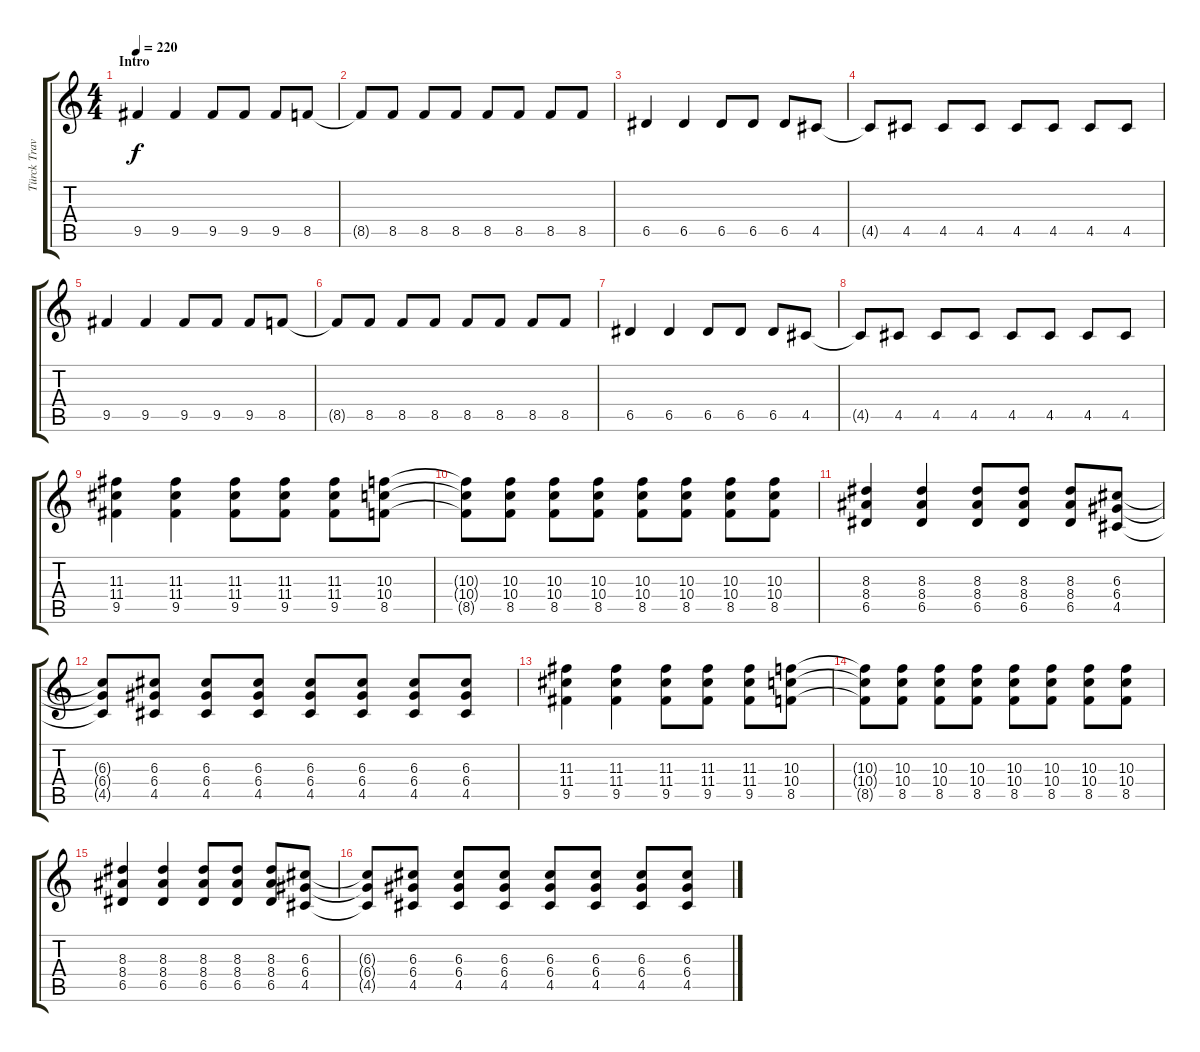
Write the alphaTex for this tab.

\track ("Türck Travolta" "Türck Trav") {instrument distortionguitar}
\staff {score tabs}
\tuning (E4 B3 G3 D3 A2 E2) {hide}
\ts (4 4)
\section ("" "Intro")
\tempo 220
\clef g2
\ks c
9.5.4{dy f instrument distortionguitar} 9.5.4 9.5.8 9.5.8 9.5.8 8.5.8 |
8.5{t}.8 8.5.8 8.5.8 8.5.8 8.5.8 8.5.8 8.5.8 8.5.8 |
6.5.4 6.5.4 6.5.8 6.5.8 6.5.8 4.5.8 |
4.5{t}.8 4.5.8 4.5.8 4.5.8 4.5.8 4.5.8 4.5.8 4.5.8 |
9.5.4 9.5.4 9.5.8 9.5.8 9.5.8 8.5.8 |
8.5{t}.8 8.5.8 8.5.8 8.5.8 8.5.8 8.5.8 8.5.8 8.5.8 |
6.5.4 6.5.4 6.5.8 6.5.8 6.5.8 4.5.8 |
4.5{t}.8 4.5.8 4.5.8 4.5.8 4.5.8 4.5.8 4.5.8 4.5.8 |
(11.3 11.4 9.5).4 (11.3 11.4 9.5).4 (11.3 11.4 9.5).8 (11.3 11.4 9.5).8 (11.3 11.4 9.5).8 (10.3 10.4 8.5).8 |
(10.3{t} 10.4{t} 8.5{t}).8 (10.3 10.4 8.5).8 (10.3 10.4 8.5).8 (10.3 10.4 8.5).8 (10.3 10.4 8.5).8 (10.3 10.4 8.5).8 (10.3 10.4 8.5).8 (10.3 10.4 8.5).8 |
(8.3 8.4 6.5).4 (8.3 8.4 6.5).4 (8.3 8.4 6.5).8 (8.3 8.4 6.5).8 (8.3 8.4 6.5).8 (6.3 6.4 4.5).8 |
(6.3{t} 6.4{t} 4.5{t}).8 (6.3 6.4 4.5).8 (6.3 6.4 4.5).8 (6.3 6.4 4.5).8 (6.3 6.4 4.5).8 (6.3 6.4 4.5).8 (6.3 6.4 4.5).8 (6.3 6.4 4.5).8 |
(11.3 11.4 9.5).4 (11.3 11.4 9.5).4 (11.3 11.4 9.5).8 (11.3 11.4 9.5).8 (11.3 11.4 9.5).8 (10.3 10.4 8.5).8 |
(10.3{t} 10.4{t} 8.5{t}).8 (10.3 10.4 8.5).8 (10.3 10.4 8.5).8 (10.3 10.4 8.5).8 (10.3 10.4 8.5).8 (10.3 10.4 8.5).8 (10.3 10.4 8.5).8 (10.3 10.4 8.5).8 |
(8.3 8.4 6.5).4 (8.3 8.4 6.5).4 (8.3 8.4 6.5).8 (8.3 8.4 6.5).8 (8.3 8.4 6.5).8 (6.3 6.4 4.5).8 |
(6.3{t} 6.4{t} 4.5{t}).8 (6.3 6.4 4.5).8 (6.3 6.4 4.5).8 (6.3 6.4 4.5).8 (6.3 6.4 4.5).8 (6.3 6.4 4.5).8 (6.3 6.4 4.5).8 (6.3 6.4 4.5).8
